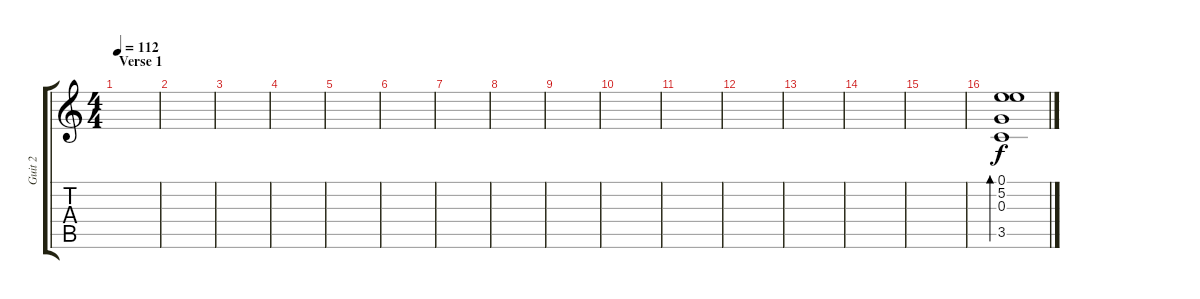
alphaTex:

\track ("Guit 2" "Guit 2") {instrument electricguitarjazz}
\staff {score tabs}
\tuning (E4 B3 G3 D3 A2 E2) {hide}
\ts (4 4)
\section ("" "Verse 1")
\tempo 112
\clef g2
\ks c
|
|
|
|
|
|
|
|
|
|
|
|
|
|
|
\section ("" "")
(0.1 5.2 0.3 3.5).1{bd 30}
